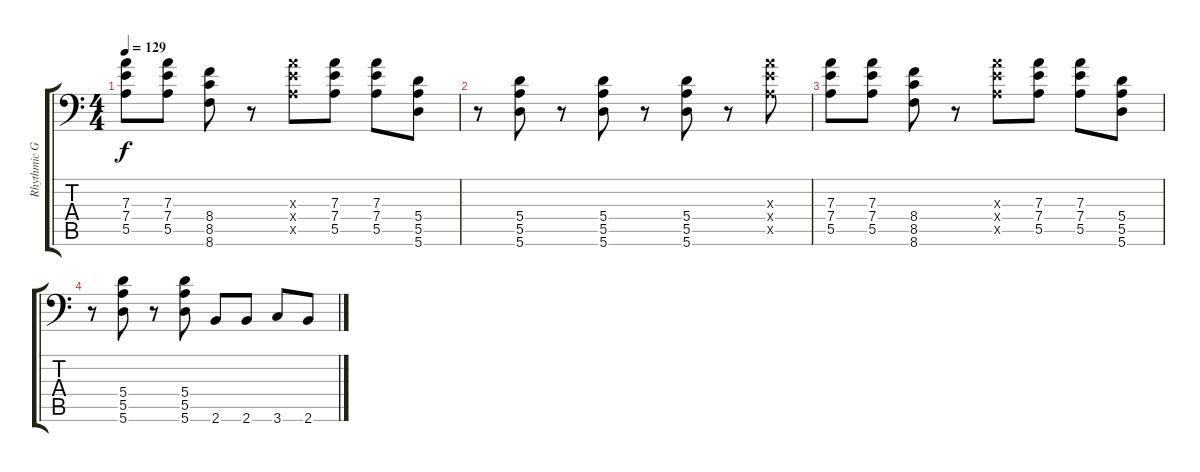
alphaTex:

\track ("Rhythmic Guitar" "Rhythmic G") {instrument distortionguitar}
\staff {score tabs}
\tuning (B3 Gb3 D3 A2 E2 A1) {hide}
\ts (4 4)
\tempo 129
\clef f4
\ks c
(7.3 7.4 5.5).8{dy f} (7.3 7.4 5.5).8 (8.4 8.5 8.6).8 r.8 (7.3{x} 7.4{x} 5.5{x}).8 (7.3 7.4 5.5).8 (7.3 7.4 5.5).8 (5.4 5.5 5.6).8 |
r.8 (5.4 5.5 5.6).8 r.8 (5.4 5.5 5.6).8 r.8 (5.4 5.5 5.6).8 r.8 (7.3{x} 7.4{x} 5.5{x}).8 |
(7.3 7.4 5.5).8 (7.3 7.4 5.5).8 (8.4 8.5 8.6).8 r.8 (7.3{x} 7.4{x} 5.5{x}).8 (7.3 7.4 5.5).8 (7.3 7.4 5.5).8 (5.4 5.5 5.6).8 |
r.8 (5.4 5.5 5.6).8 r.8 (5.4 5.5 5.6).8 2.6.8 2.6.8 3.6.8 2.6.8
